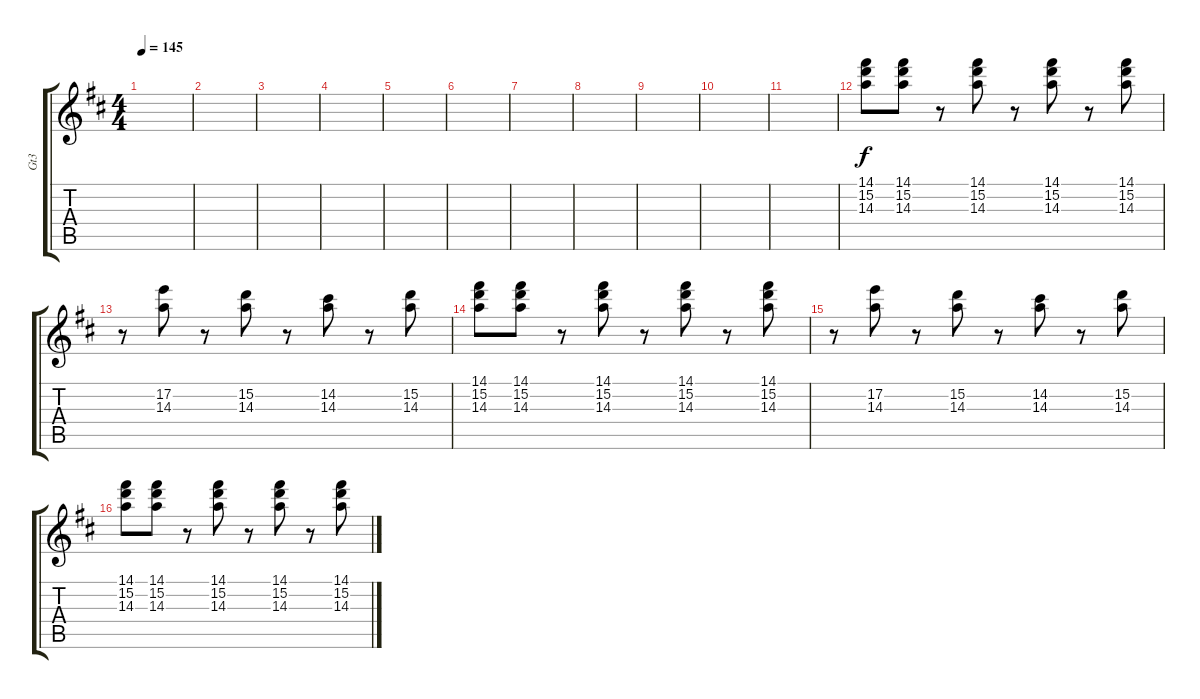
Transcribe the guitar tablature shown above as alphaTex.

\track ("       Gt3" "       Gt3") {instrument overdrivenguitar}
\staff {score tabs}
\tuning (E4 B3 G3 D3 A2 E2) {hide}
\ts (4 4)
\tempo 145
\clef g2
\ks d
|
|
|
|
|
|
|
|
|
|
|
(14.1 15.2 14.3).8 (14.1 15.2 14.3).8 r.8 (14.1 15.2 14.3).8 r.8 (14.1 15.2 14.3).8 r.8 (14.1 15.2 14.3).8 |
r.8 (17.2 14.3).8 r.8 (15.2 14.3).8 r.8 (14.2 14.3).8 r.8 (15.2 14.3).8 |
(14.1 15.2 14.3).8 (14.1 15.2 14.3).8 r.8 (14.1 15.2 14.3).8 r.8 (14.1 15.2 14.3).8 r.8 (14.1 15.2 14.3).8 |
r.8 (17.2 14.3).8 r.8 (15.2 14.3).8 r.8 (14.2 14.3).8 r.8 (15.2 14.3).8 |
(14.1 15.2 14.3).8 (14.1 15.2 14.3).8 r.8 (14.1 15.2 14.3).8 r.8 (14.1 15.2 14.3).8 r.8 (14.1 15.2 14.3).8
